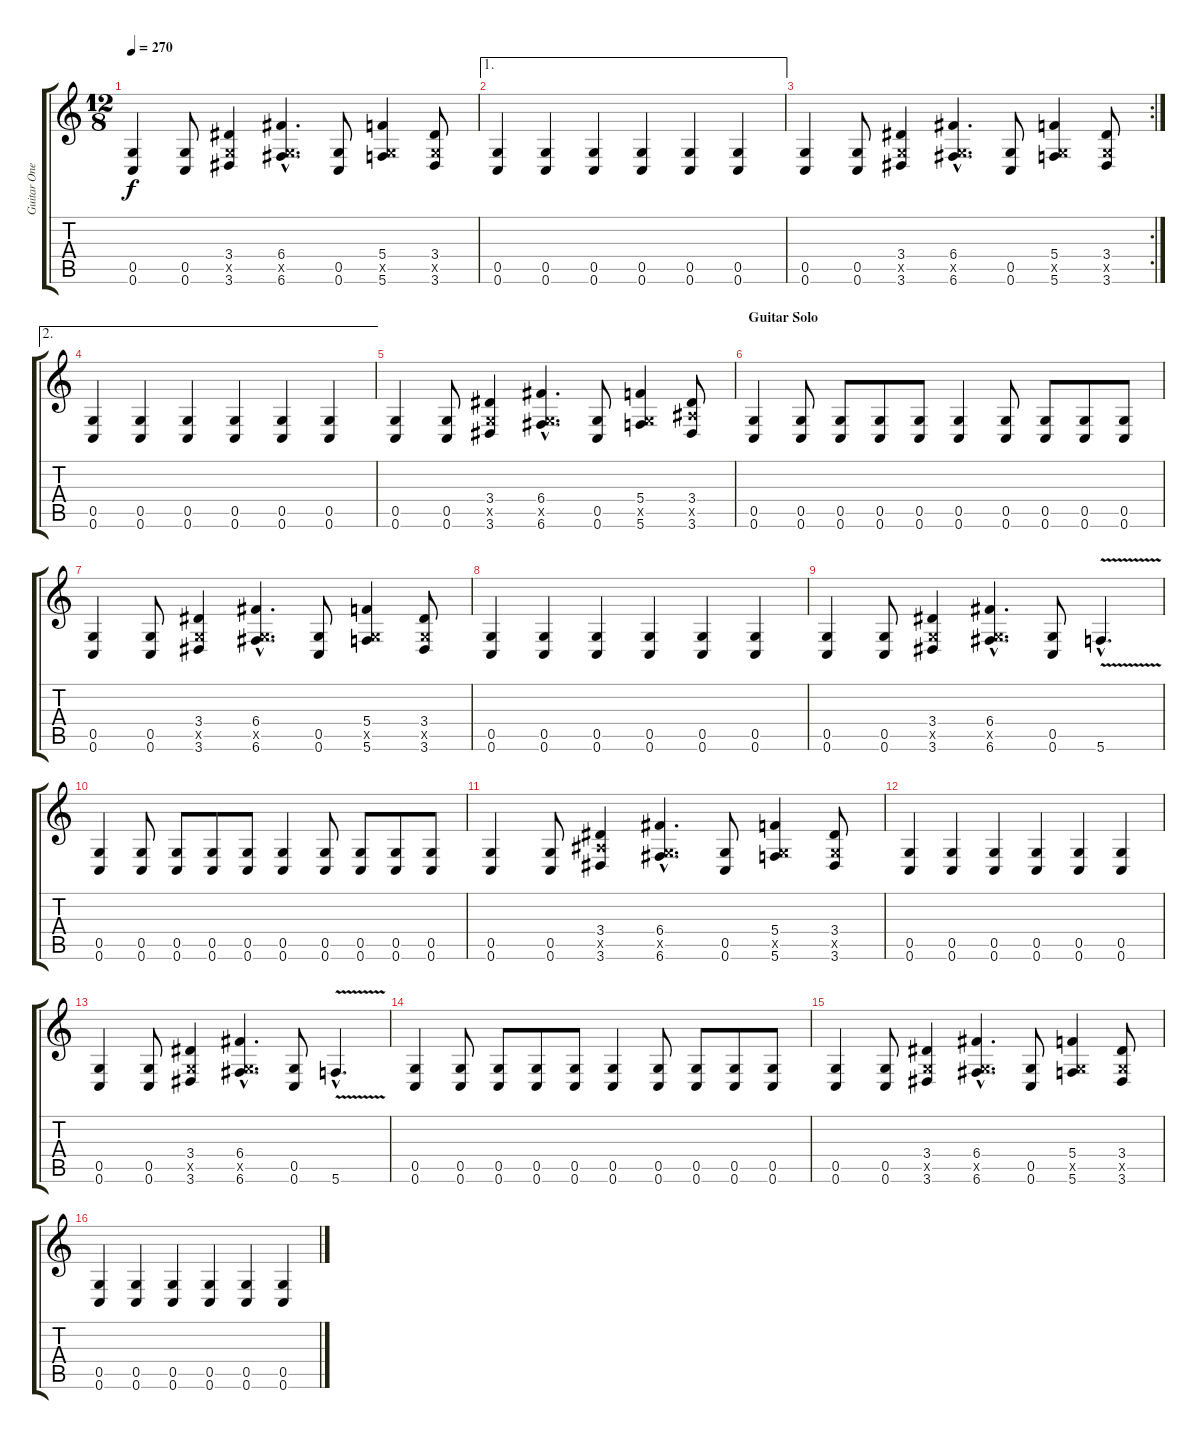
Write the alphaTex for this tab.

\track ("Guitar One" "Guitar One") {instrument overdrivenguitar}
\staff {score tabs}
\tuning (D4 A3 F3 C3 G2 C2) {hide}
\ts (12 8)
\tempo 270
\clef g2
\ks c
(0.5 0.6).4{dy f} (0.5 0.6).8 (3.4 0.5{x} 3.6).4 (6.4{hac} 0.5{hac x} 6.6{hac}).4{d} (0.5 0.6).8 (5.4 0.5{x} 5.6).4 (3.4 0.5{x} 3.6).8 |
\ae 1
(0.5 0.6).4 (0.5 0.6).4 (0.5 0.6).4 (0.5 0.6).4 (0.5 0.6).4 (0.5 0.6).4 |
\rc 2
(0.5 0.6).4 (0.5 0.6).8 (3.4 0.5{x} 3.6).4 (6.4{hac} 0.5{hac x} 6.6{hac}).4{d} (0.5 0.6).8 (5.4 0.5{x} 5.6).4 (3.4 0.5{x} 3.6).8 |
\ae 2
(0.5 0.6).4 (0.5 0.6).4 (0.5 0.6).4 (0.5 0.6).4 (0.5 0.6).4 (0.5 0.6).4 |
(0.5 0.6).4 (0.5 0.6).8 (3.4 0.5{x} 3.6).4 (6.4{hac} 0.5{hac x} 6.6{hac}).4{d} (0.5 0.6).8 (5.4 0.5{x} 5.6).4 (3.4 3.5{x} 3.6).8 |
\section ("" "Guitar Solo")
(0.5 0.6).4 (0.5 0.6).8 (0.5 0.6).8 (0.5 0.6).8 (0.5 0.6).8 (0.5 0.6).4 (0.5 0.6).8 (0.5 0.6).8 (0.5 0.6).8 (0.5 0.6).8 |
(0.5 0.6).4 (0.5 0.6).8 (3.4 0.5{x} 3.6).4 (6.4{hac} 0.5{hac x} 6.6{hac}).4{d} (0.5 0.6).8 (5.4 0.5{x} 5.6).4 (3.4 0.5{x} 3.6).8 |
(0.5 0.6).4 (0.5 0.6).4 (0.5 0.6).4 (0.5 0.6).4 (0.5 0.6).4 (0.5 0.6).4 |
(0.5 0.6).4 (0.5 0.6).8 (3.4 0.5{x} 3.6).4 (6.4{hac} 0.5{hac x} 6.6{hac}).4{d} (0.5 0.6).8 5.6{v hac}.4{d} |
(0.5 0.6).4 (0.5 0.6).8 (0.5 0.6).8 (0.5 0.6).8 (0.5 0.6).8 (0.5 0.6).4 (0.5 0.6).8 (0.5 0.6).8 (0.5 0.6).8 (0.5 0.6).8 |
(0.5 0.6).4 (0.5 0.6).8 (3.4 3.5{x} 3.6).4 (6.4{hac} 0.5{hac x} 6.6{hac}).4{d} (0.5 0.6).8 (5.4 0.5{x} 5.6).4 (3.4 0.5{x} 3.6).8 |
(0.5 0.6).4 (0.5 0.6).4 (0.5 0.6).4 (0.5 0.6).4 (0.5 0.6).4 (0.5 0.6).4 |
(0.5 0.6).4 (0.5 0.6).8 (3.4 0.5{x} 3.6).4 (6.4{hac} 0.5{hac x} 6.6{hac}).4{d} (0.5 0.6).8 5.6{v hac}.4{d} |
(0.5 0.6).4 (0.5 0.6).8 (0.5 0.6).8 (0.5 0.6).8 (0.5 0.6).8 (0.5 0.6).4 (0.5 0.6).8 (0.5 0.6).8 (0.5 0.6).8 (0.5 0.6).8 |
(0.5 0.6).4 (0.5 0.6).8 (3.4 0.5{x} 3.6).4 (6.4{hac} 0.5{hac x} 6.6{hac}).4{d} (0.5 0.6).8 (5.4 0.5{x} 5.6).4 (3.4 0.5{x} 3.6).8 |
(0.5 0.6).4 (0.5 0.6).4 (0.5 0.6).4 (0.5 0.6).4 (0.5 0.6).4 (0.5 0.6).4
